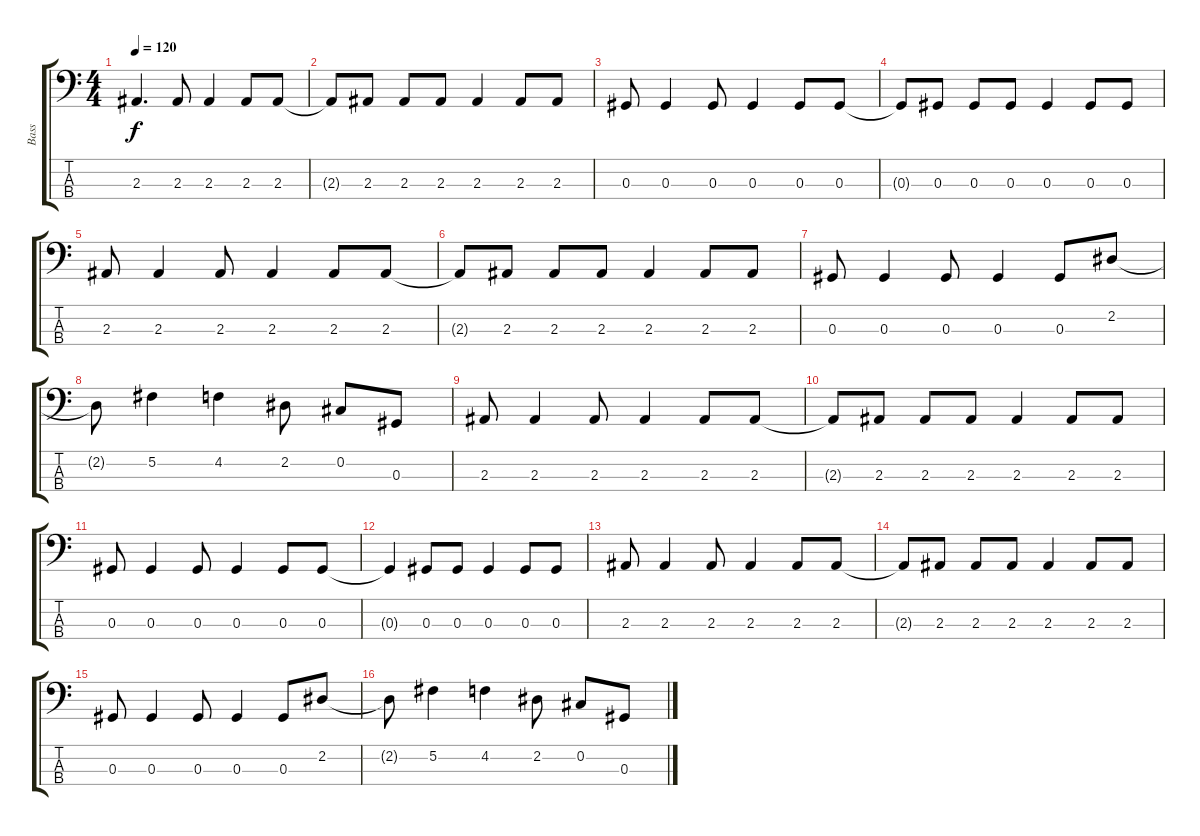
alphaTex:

\track ("Bass" "Bass") {instrument electricbassfinger}
\staff {score tabs}
\tuning (Gb2 Db2 Ab1 Eb1) {hide}
\ts (4 4)
\tempo 120
\clef f4
\ks c
2.3.4{d dy f} 2.3.8 2.3.4 2.3.8 2.3.8 |
2.3{t}.8 2.3.8 2.3.8 2.3.8 2.3.4 2.3.8 2.3.8 |
0.3.8 0.3.4 0.3.8 0.3.4 0.3.8 0.3.8 |
0.3{t}.8 0.3.8 0.3.8 0.3.8 0.3.4 0.3.8 0.3.8 |
2.3.8 2.3.4 2.3.8 2.3.4 2.3.8 2.3.8 |
2.3{t}.8 2.3.8 2.3.8 2.3.8 2.3.4 2.3.8 2.3.8 |
0.3.8 0.3.4 0.3.8 0.3.4 0.3.8 2.2.8 |
2.2{t}.8 5.2.4 4.2.4 2.2.8 0.2.8 0.3.8 |
2.3.8 2.3.4 2.3.8 2.3.4 2.3.8 2.3.8 |
2.3{t}.8 2.3.8 2.3.8 2.3.8 2.3.4 2.3.8 2.3.8 |
0.3.8 0.3.4 0.3.8 0.3.4 0.3.8 0.3.8 |
0.3{t}.4 0.3.8 0.3.8 0.3.4 0.3.8 0.3.8 |
2.3.8 2.3.4 2.3.8 2.3.4 2.3.8 2.3.8 |
2.3{t}.8 2.3.8 2.3.8 2.3.8 2.3.4 2.3.8 2.3.8 |
0.3.8 0.3.4 0.3.8 0.3.4 0.3.8 2.2.8 |
2.2{t}.8 5.2.4 4.2.4 2.2.8 0.2.8 0.3.8
